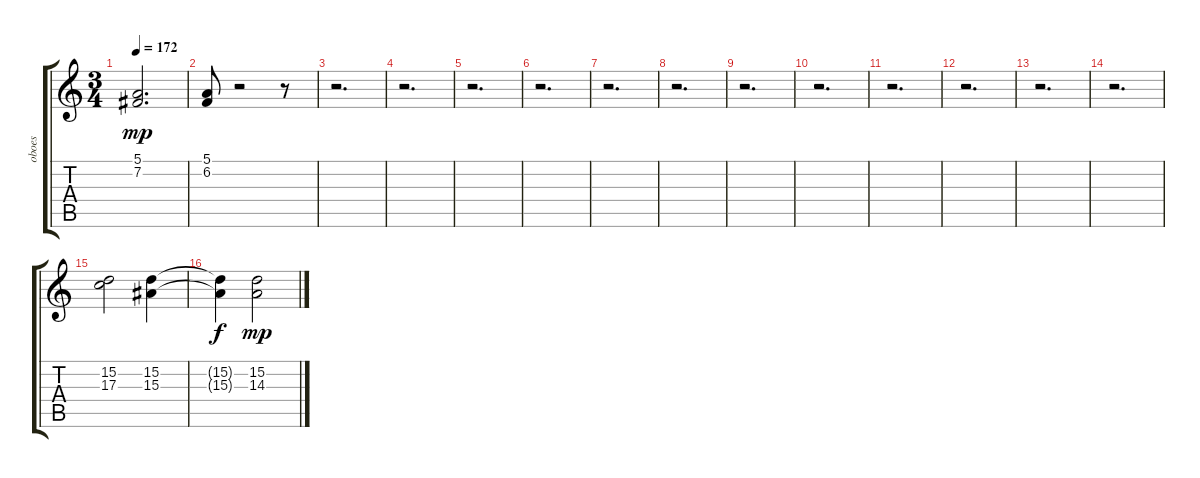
\track ("oboes" "oboes") {instrument oboe}
\staff {score tabs}
\tuning (E4 B3 G3 D3 A2 E2) {hide}
\ts (3 4)
\tempo 172
\clef g2
\ks c
(5.1 7.2).2{d dy mp} |
(5.1 6.2).8 r.2 r.8 |
r.2{d} |
r.2{d} |
r.2{d} |
r.2{d} |
r.2{d} |
r.2{d} |
r.2{d} |
r.2{d} |
r.2{d} |
r.2{d} |
r.2{d} |
r.2{d} |
(15.2 17.3).2 (15.2 15.3).4 |
(15.2{t} 15.3{t}).4{dy f} (15.2 14.3).2{dy mp}
